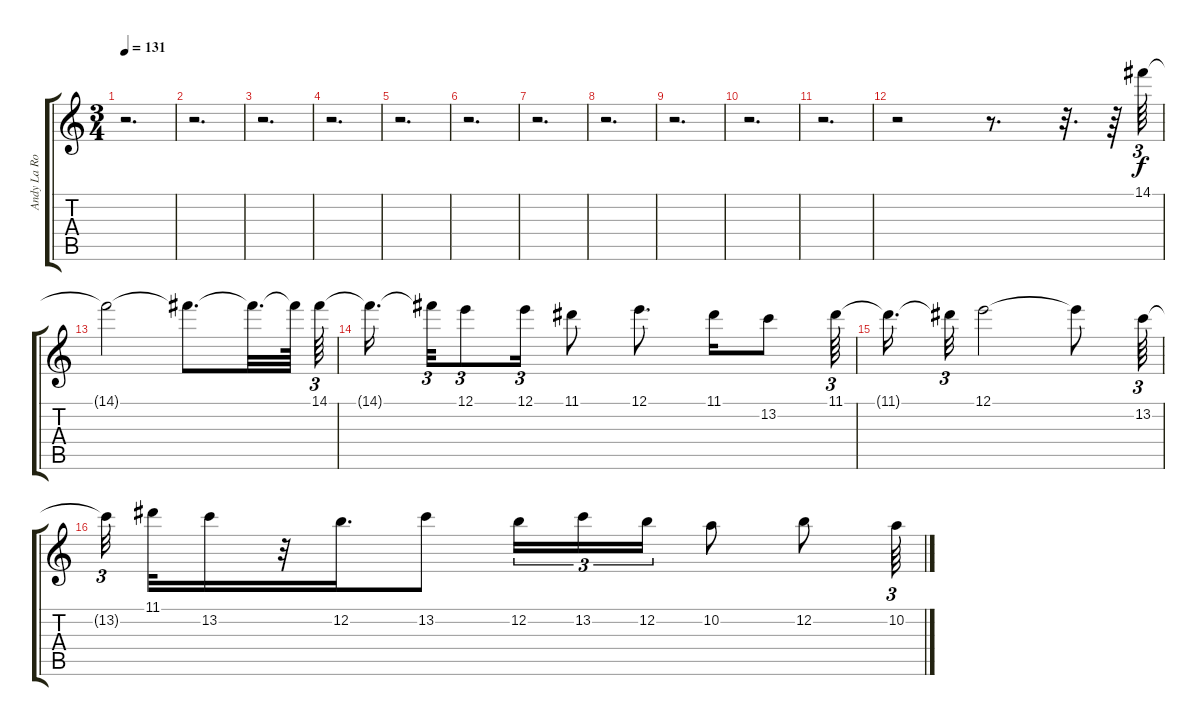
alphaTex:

\track ("Andy La Rocque solo" "Andy La Ro") {instrument overdrivenguitar}
\staff {score tabs}
\tuning (E4 B3 G3 D3 A2 E2) {hide}
\ts (3 4)
\tempo 131
\clef g2
\ks c
r.2{d dy f} |
r.2{d} |
r.2{d} |
r.2{d} |
r.2{d} |
r.2{d} |
r.2{d} |
r.2{d} |
r.2{d} |
r.2{d} |
r.2{d} |
r.2 r.8{d} r.32{d} r.64 14.1.64{tu (3 2)} |
14.1{t}.2 14.1{t}.8{d} 14.1{t}.32{d} 14.1{t}.64 14.1.64{tu (3 2)} |
14.1{t}.16{d beam splitsecondary} 14.1{t}.32{tu (3 2)} 12.1.8{tu (3 2)} 12.1.16{tu (3 2)} 11.1.8 12.1.8{d} 11.1.16 13.2.8 11.1.64{tu (3 2)} |
11.1{t}.16{d} 11.1{t}.32{tu (3 2)} 12.1.2 12.1{t}.8 13.2.64{tu (3 2)} |
13.2{t}.32{tu (3 2) beam splitsecondary} 11.1.32 13.2.16 r.32 12.2.16{d} 13.2.8 12.2.16{tu (3 2)} 13.2.16{tu (3 2)} 12.2.16{tu (3 2)} 10.2.8 12.2.8 10.2.64{tu (3 2)}
